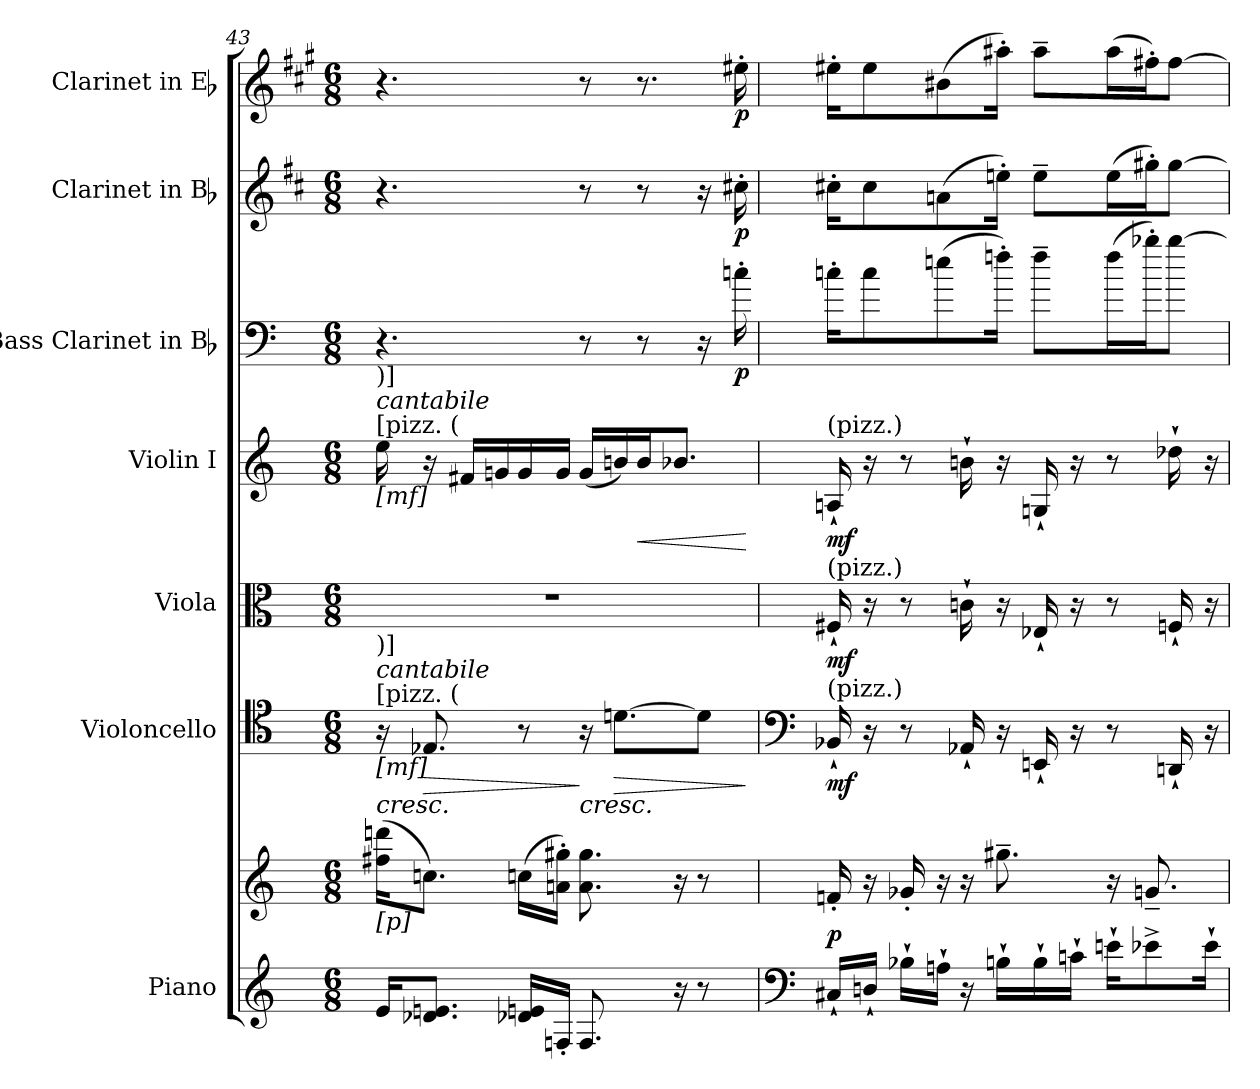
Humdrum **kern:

**kern	**kern	**dynam	**kern	**dynam	**kern	**dynam	**kern	**dynam	**kern	**dynam	**kern	**dynam	**kern	**dynam
*part7	*part7	*part7	*part6	*part6	*part5	*part5	*part4	*part4	*part3	*part3	*part2	*part2	*part1	*part1
*staff8	*staff7	*staff7/8	*staff6	*staff6	*staff5	*staff5	*staff4	*staff4	*staff3	*staff3	*staff2	*staff2	*staff1	*staff1
*I"Piano	*	*	*I"Violoncello	*	*I"Viola	*	*I"Violin I	*	*I"Bass Clarinet in Bb	*	*I"Clarinet in Bb	*	*I"Clarinet in Eb	*
*I'Pno.	*	*	*I'Vc.	*	*I'Vla.	*	*I'Vln. I	*	*I'B. Cl.	*	*I'Cl.	*	*	*
!!LO:PB:g=z
*clefG2	*clefG2	*	*clefC4	*	*clefC3	*	*clefG2	*	*clefF4	*	*clefG2	*	*clefG2	*
*	*	*	*	*	*	*	*	*	*ITrd8c14	*	*ITrd1c2	*	*ITrd-2c-3	*
*k[]	*k[]	*	*k[]	*	*k[]	*	*k[]	*	*k[]	*	*k[]	*	*k[]	*
*C:	*C:	*	*C:	*	*C:	*	*C:	*	*C:	*	*C:	*	*C:	*
*M6/8	*M6/8	*	*M6/8	*	*M6/8	*	*M6/8	*	*M6/8	*	*M6/8	*	*M6/8	*
*MM69	*MM69	*	*MM69	*	*MM69	*	*MM69	*	*MM69	*	*MM69	*	*MM69	*
=43	=43	=43	=43	=43	=43	=43	=43	=43	=43	=43	=43	=43	=43	=43
!	!	!	!	!	!	!	!LO:TX:a:t=[pizz. (	!	!	!	!	!	!	!
!	!	!	!	!	!	!	!LO:TX:i:t=cantabile	!	!	!	!	!	!	!
!	!	!	!	!	!	!	!LO:TX:t=)]	!	!	!	!	!	!	!
!	!	!	!	!	!	!	!LO:TX:b:t=[mf]	!	!	!	!	!	!	!
!	!	!	!LO:TX:a:t=[pizz. (	!	!	!	!	!	!	!	!	!	!	!
!	!	!	!LO:TX:i:t=cantabile	!	!	!	!	!	!	!	!	!	!	!
!	!	!	!LO:TX:t=)]	!	!	!	!	!	!	!	!	!	!	!
!	!	!	!LO:TX:b:t=[mf]	!	!	!	!	!	!	!	!	!	!	!
!	!LO:TX:b:t=[p]	!	!	!	!	!	!	!	!	!	!	!	!	!
!	!	!	!	!LO:HP:b	!LO:N:vis=1	!	!	!	!	!	!	!	!	!
16ei/KL	(16ff#Xi\ 16dddniKL	.	16r	<	2.r	.	16eei\	.	4.r	.	4.r	.	4.r	.
!	!	!	!	!LO:HP:b	!	!	!	!	!	!	!	!	!	!
8.d-Xi/ 8.eniJ	8.ccni\J)	.	8.E-Xi/	>	.	.	16r	.	.	.	.	.	.	.
.	.	.	.	.	.	.	16f#Xi/LL	.	.	.	.	.	.	.
.	.	.	.	.	.	.	16gni/	.	.	.	.	.	.	.
16d-Xi/ 16eniLL	(16ccni\LL	.	8r	[	.	.	16gi/	.	.	.	.	.	.	.
16Fn'i/JJ	16ani\' 16gg#Xi'JJ)	.	.	.	.	.	16gi/JJ	.	.	.	.	.	.	.
!	!	!	!	!LO:HP:n=1:b	!	!	!	!	!	!	!	!	!	!
8.Fi/	8.ai\ 8.gg#i	.	16r	] <	.	.	(16gi/LL	.	8r	.	8r	.	8r	.
!	!	!	!	!LO:HP:b	!	!	!	!	!	!	!	!	!	!
.	.	.	[>8.dni\L	>	.	.	16bni/)	.	.	.	.	.	.	.
!	!	!	!	!	!	!	!	!LO:HP:b	!	!	!	!	!	!
!	!	!	!	!	!	!	!	!LO:HP:n=1:b	!	!	!	!	!	!
.	.	.	.	.	.	.	16bi/J	< >	8r	.	8r	.	8.r	.
16r	16r	.	.	.	.	.	8.b-Xi/J	.	.	.	.	.	.	.
8r	8r	.	8di\J]	[	.	.	.	.	16r	.	16r	.	.	.
.	.	.	.	.	.	.	.	.	16cn'i\	p	16bn'i\	p	16gg#X'i\	p
.	.	.	.	]	.	.	.	[	.	.	.	.	.	.
=44	=44	=44	=44	=44	=44	=44	=44	=44	=44	=44	=44	=44	=44	=44
*clefF4	*	*	*clefF4	*	*	*	*	*	*	*	*	*	*	*
!	!	!	!	!	!	!	!LO:TX:a:t=(pizz.)	!	!	!	!	!	!	!
!	!	!	!	!	!LO:TX:a:t=(pizz.)	!	!	!	!	!	!	!	!	!
!	!	!	!LO:TX:a:t=(pizz.)	!	!	!	!	!	!	!	!	!	!	!
16C#X`i/LL	16fn'i/	p	16BB-X`i/	mf	16F#X`i/	mf	16An`i/	mf	16cn'i\KL	.	16bn'i\KL	.	16gg#X'i\KL	.
16Dn`i/JJ	16r	.	16r	.	16r	.	16r	]	8ci\	.	8bi\	.	8gg#i\	.
16B-X`i\LL	16g-X'i/	.	8r	.	8r	.	8r	.	.	.	.	.	.	.
16An`i\JJ	16r	.	.	.	.	.	.	.	(8eni\	.	(8gni\	.	(8dd#Xi\	.
16r	16r	.	16AA-X`i/	.	16cn`i\	.	16bn`i\	.	.	.	.	.	.	.
16Bn`i\LL	8.gg#X~i\	.	16r	.	16r	.	16r	.	16fn'i\Jk)	.	16ddn'i\Jk)	.	16ccc#X'i\Jk)	.
16B`i\	.	.	16EEn`i/	.	16E-X`i/	.	16Gn`i/	.	8f~i\L	.	8dd~i\L	.	8ccc#~i\L	.
16cn`i\JJ	.	.	16r	.	16r	.	16r	.	.	.	.	.	.	.
16en`i\KL	16r	.	8r	.	8r	.	8r	.	(16fi\L	.	(16ddi\L	.	(16ccc#i\L	.
8e-X^i\	8.gn~i/	.	.	.	.	.	.	.	16b-X'i\J)	.	16ff#X'i\J)	.	16aan'i\J)	.
.	.	.	16DDn`i/	.	16Fn`i/	.	16dd-X`i\	.	[>8b-i\J	.	[>8ff#i\J	.	[>8aai\J	.
16e-`i\Jk	.	.	16r	.	16r	.	16r	.	.	.	.	.	.	.
=	=	=	=	=	=	=	=	=	=	=	=	=	=	=
*-	*-	*-	*-	*-	*-	*-	*-	*-	*-	*-	*-	*-	*-	*-
